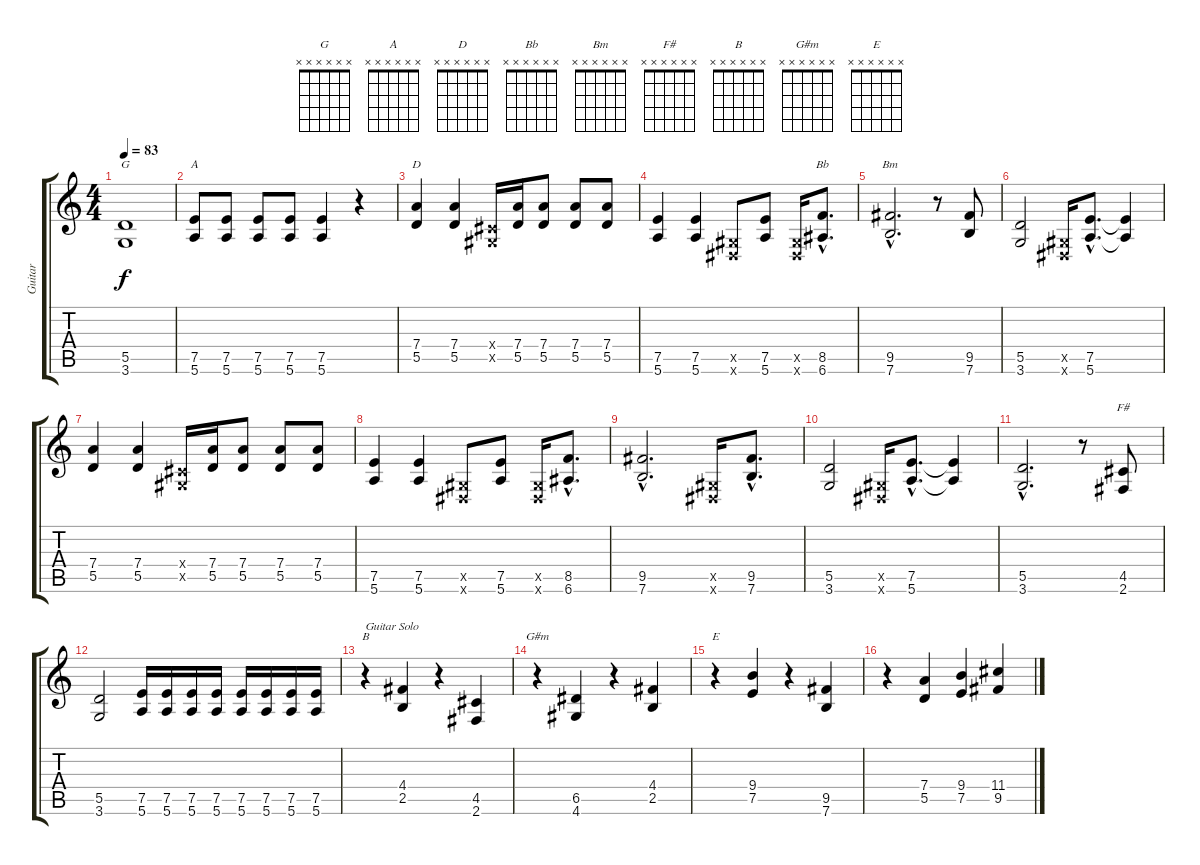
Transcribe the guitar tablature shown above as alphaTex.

\track ("Guitar" "Guitar") {instrument acousticguitarsteel}
\staff {score tabs}
\tuning (E4 B3 G3 D3 A2 E2) {hide}
\chord ("G" x x x x x x) {firstfret 0}
\chord ("A" x x x x x x) {firstfret 0}
\chord ("D" x x x x x x) {firstfret 0}
\chord ("Bb" x x x x x x) {firstfret 0}
\chord ("Bm" x x x x x x) {firstfret 0}
\chord ("F#" x x x x x x) {firstfret 0}
\chord ("B" x x x x x x) {firstfret 0}
\chord ("G#m" x x x x x x) {firstfret 0}
\chord ("E" x x x x x x) {firstfret 0}
\ts (4 4)
\tempo 83
\clef g2
\ks c
(5.5 3.6).1{ch "G" dy f} |
(7.5 5.6).8{ch "A"} (7.5 5.6).8 (7.5 5.6).8 (7.5 5.6).8 (7.5 5.6).4 r.4 |
(7.4 5.5).4{ch "D"} (7.4 5.5).4 (-1.4{x} -1.5{x}).16 (7.4 5.5).16 (7.4 5.5).8 (7.4 5.5).8 (7.4 5.5).8 |
(7.5 5.6).4 (7.5 5.6).4 (-1.5{x} -1.6{x}).8 (7.5 5.6).8 (-1.5{x} -1.6{x}).16 (8.5{hac} 6.6{hac}).8{d ch "Bb"} |
(9.5{hac} 7.6{hac}).2{d ch "Bm"} r.8 (9.5 7.6).8 |
(5.5 3.6).2 (-1.5{x} -1.6{x}).16 (7.5{hac} 5.6{hac}).8{d} (7.5{t} 5.6{t}).4 |
(7.4 5.5).4 (7.4 5.5).4 (-1.4{x} -1.5{x}).16 (7.4 5.5).16 (7.4 5.5).8 (7.4 5.5).8 (7.4 5.5).8 |
(7.5 5.6).4 (7.5 5.6).4 (-1.5{x} -1.6{x}).8 (7.5 5.6).8 (-1.5{x} -1.6{x}).16 (8.5{hac} 6.6{hac}).8{d} |
(9.5{hac} 7.6{hac}).2{d} (-1.5{x} -1.6{x}).16 (9.5{hac} 7.6{hac}).8{d} |
(5.5 3.6).2 (-1.5{x} -1.6{x}).16 (7.5{hac} 5.6{hac}).8{d} (7.5{t} 5.6{t}).4 |
(5.5{hac} 3.6{hac}).2{d} r.8 (4.5 2.6).8{ch "F#"} |
(5.5 3.6).2 (7.5 5.6).16 (7.5 5.6).16 (7.5 5.6).16 (7.5 5.6).16 (7.5 5.6).16 (7.5 5.6).16 (7.5 5.6).16 (7.5 5.6).16 |
r.4{ch "B" txt "Guitar Solo"} (4.4 2.5).4 r.4 (4.5 2.6).4 |
r.4{ch "G#m"} (6.5 4.6).4 r.4 (4.4 2.5).4 |
r.4{ch "E"} (9.4 7.5).4 r.4 (9.5 7.6).4 |
r.4 (7.4 5.5).4 (9.4 7.5).4 (11.4 9.5).4
